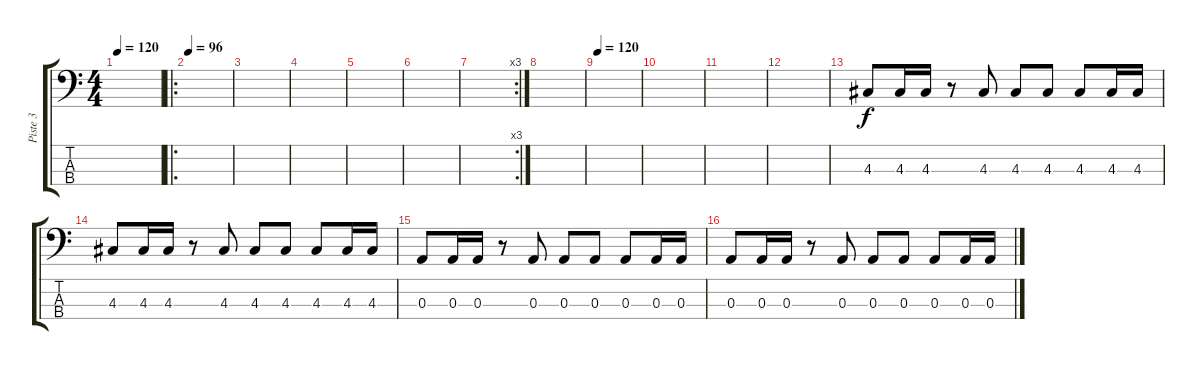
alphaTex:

\track ("Piste 3" "Piste 3") {instrument electricbassfinger}
\staff {score tabs}
\tuning (G2 D2 A1 E1) {hide}
\ts (4 4)
\tempo 120
\clef f4
\ks c
|
\ro
\tempo 96
|
|
|
|
|
\rc 3
|
|
\tempo 120
|
|
|
|
4.3.8 4.3.16 4.3.16 r.8 4.3.8 4.3.8 4.3.8 4.3.8 4.3.16 4.3.16 |
4.3.8 4.3.16 4.3.16 r.8 4.3.8 4.3.8 4.3.8 4.3.8 4.3.16 4.3.16 |
0.3.8 0.3.16 0.3.16 r.8 0.3.8 0.3.8 0.3.8 0.3.8 0.3.16 0.3.16 |
0.3.8 0.3.16 0.3.16 r.8 0.3.8 0.3.8 0.3.8 0.3.8 0.3.16 0.3.16
